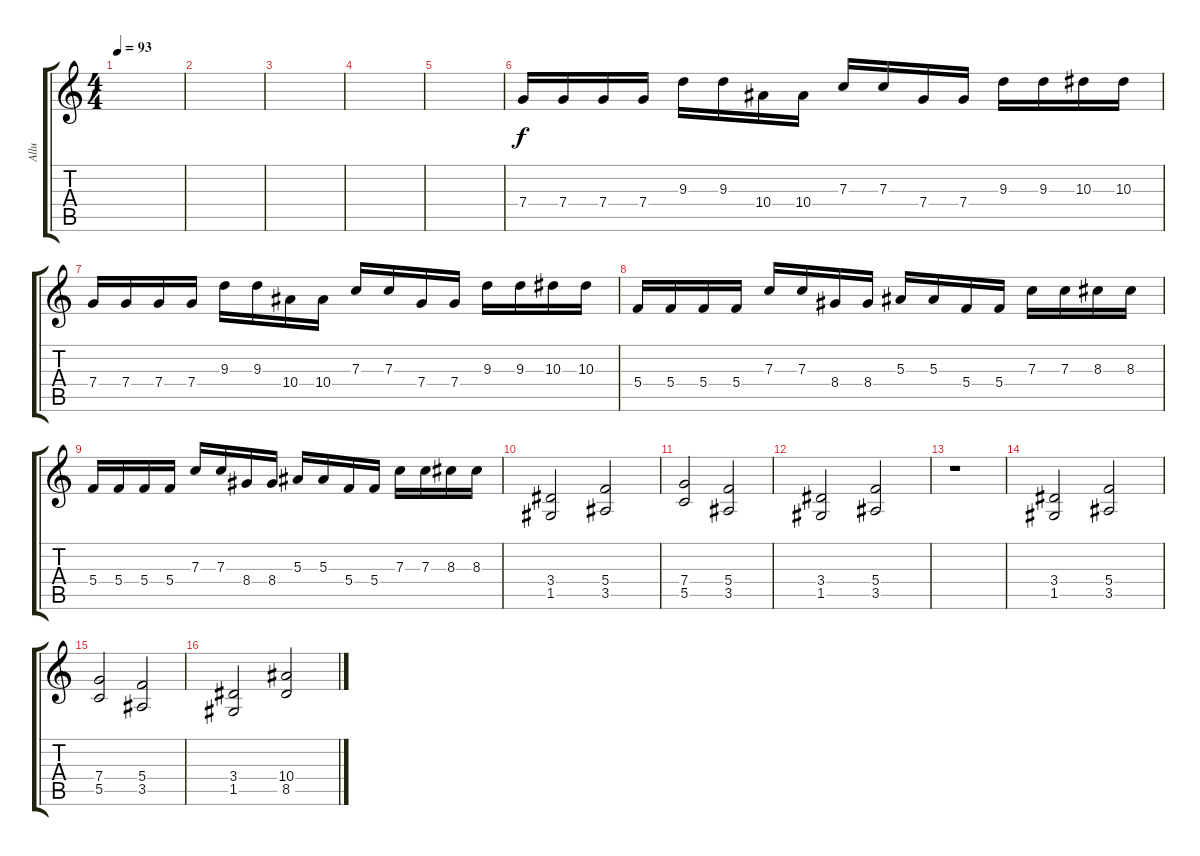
\track ("Allu" "Allu") {instrument distortionguitar}
\staff {score tabs}
\tuning (D4 A3 F3 C3 G2 C2) {hide}
\ts (4 4)
\tempo 93
\clef g2
\ks c
|
|
|
|
|
7.4.16 7.4.16 7.4.16 7.4.16 9.3.16 9.3.16 10.4.16 10.4.16 7.3.16 7.3.16 7.4.16 7.4.16 9.3.16 9.3.16 10.3.16 10.3.16 |
7.4.16 7.4.16 7.4.16 7.4.16 9.3.16 9.3.16 10.4.16 10.4.16 7.3.16 7.3.16 7.4.16 7.4.16 9.3.16 9.3.16 10.3.16 10.3.16 |
5.4.16 5.4.16 5.4.16 5.4.16 7.3.16 7.3.16 8.4.16 8.4.16 5.3.16 5.3.16 5.4.16 5.4.16 7.3.16 7.3.16 8.3.16 8.3.16 |
5.4.16 5.4.16 5.4.16 5.4.16 7.3.16 7.3.16 8.4.16 8.4.16 5.3.16 5.3.16 5.4.16 5.4.16 7.3.16 7.3.16 8.3.16 8.3.16 |
(3.4 1.5).2{volume 11} (5.4 3.5).2 |
(7.4 5.5).2 (5.4 3.5).2 |
(3.4 1.5).2 (5.4 3.5).2 |
r.1 |
(3.4 1.5).2 (5.4 3.5).2 |
(7.4 5.5).2 (5.4 3.5).2 |
(3.4 1.5).2 (10.4 8.5).2
